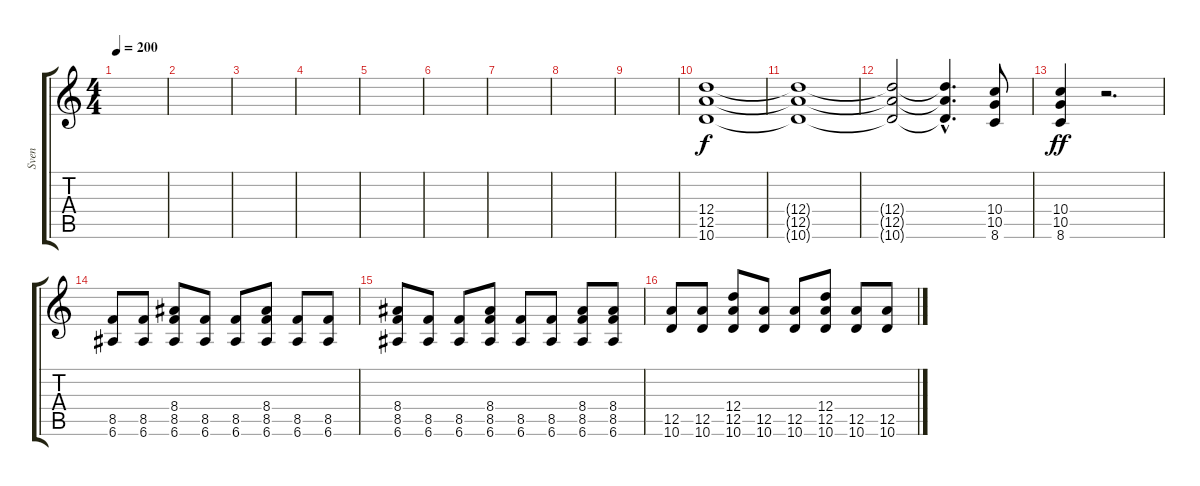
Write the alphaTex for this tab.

\track ("Sven" "Sven") {instrument distortionguitar}
\staff {score tabs}
\tuning (E4 B3 G3 D3 A2 E2) {hide}
\ts (4 4)
\tempo 200
\clef g2
\ks c
|
|
|
|
|
|
|
|
|
(12.4 12.5 10.6).1 |
(12.4{t} 12.5{t} 10.6{t}).1 |
(12.4{t} 12.5{t} 10.6{t}).2 (12.4{hac t} 12.5{hac t} 10.6{hac t}).4{d} (10.4 10.5 8.6).8 |
(10.4 10.5 8.6).4{dy ff} r.2{d} |
(8.5 6.6).8 (8.5 6.6).8 (8.4 8.5 6.6).8 (8.5 6.6).8 (8.5 6.6).8 (8.4 8.5 6.6).8 (8.5 6.6).8 (8.5 6.6).8 |
(8.4 8.5 6.6).8 (8.5 6.6).8 (8.5 6.6).8 (8.4 8.5 6.6).8 (8.5 6.6).8 (8.5 6.6).8 (8.4 8.5 6.6).8 (8.4 8.5 6.6).8 |
(12.5 10.6).8 (12.5 10.6).8 (12.4 12.5 10.6).8 (12.5 10.6).8 (12.5 10.6).8 (12.4 12.5 10.6).8 (12.5 10.6).8 (12.5 10.6).8
